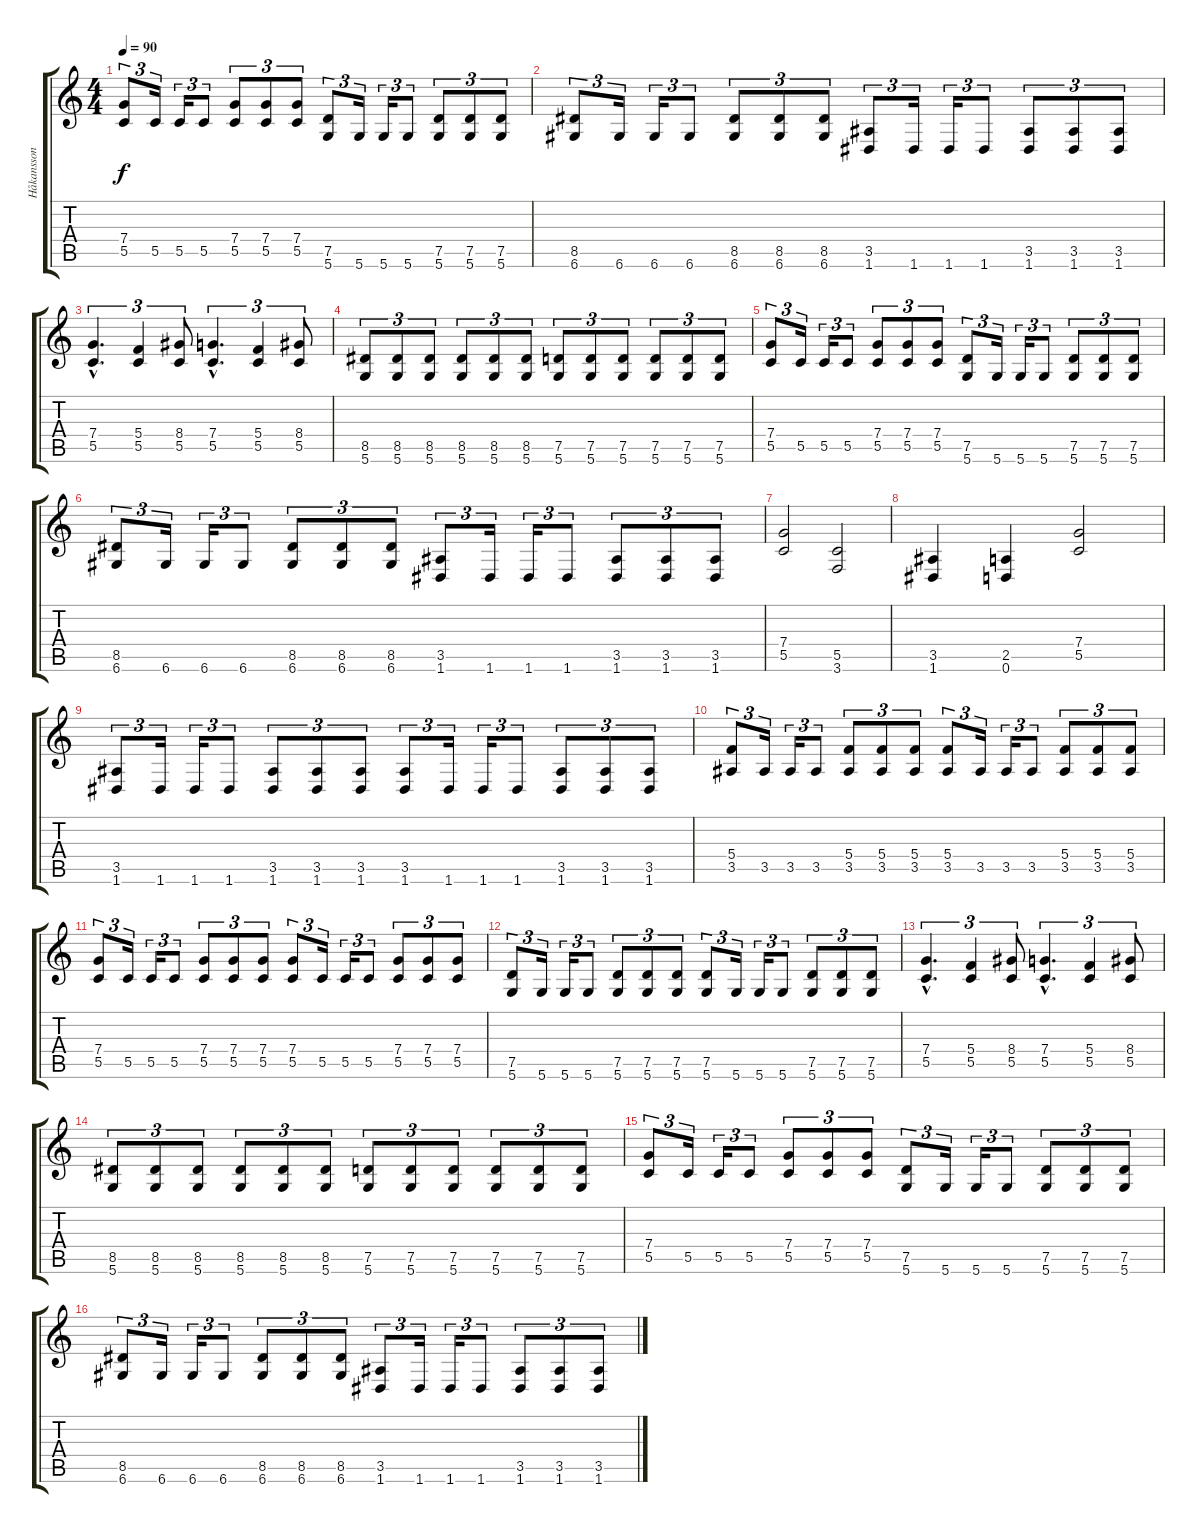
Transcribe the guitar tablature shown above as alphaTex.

\track ("Håkansson" "Håkansson") {instrument distortionguitar}
\staff {score tabs}
\tuning (D4 A3 F3 C3 G2 D2) {hide}
\ts (4 4)
\tempo 90
\clef g2
\ks c
(7.4 5.5).8{tu (3 2) dy f instrument distortionguitar} 5.5.16{tu (3 2)} 5.5.16{tu (3 2)} 5.5.8{tu (3 2)} (7.4 5.5).8{tu (3 2)} (7.4 5.5).8{tu (3 2)} (7.4 5.5).8{tu (3 2)} (7.5 5.6).8{tu (3 2)} 5.6.16{tu (3 2)} 5.6.16{tu (3 2)} 5.6.8{tu (3 2)} (7.5 5.6).8{tu (3 2)} (7.5 5.6).8{tu (3 2)} (7.5 5.6).8{tu (3 2)} |
(8.5 6.6).8{tu (3 2)} 6.6.16{tu (3 2)} 6.6.16{tu (3 2)} 6.6.8{tu (3 2)} (8.5 6.6).8{tu (3 2)} (8.5 6.6).8{tu (3 2)} (8.5 6.6).8{tu (3 2)} (3.5 1.6).8{tu (3 2)} 1.6.16{tu (3 2)} 1.6.16{tu (3 2)} 1.6.8{tu (3 2)} (3.5 1.6).8{tu (3 2)} (3.5 1.6).8{tu (3 2)} (3.5 1.6).8{tu (3 2)} |
(7.4{hac} 5.5{hac}).4{d tu (3 2)} (5.4 5.5).4{tu (3 2)} (8.4 5.5).8{tu (3 2)} (7.4{hac} 5.5{hac}).4{d tu (3 2)} (5.4 5.5).4{tu (3 2)} (8.4 5.5).8{tu (3 2)} |
(8.5 5.6).8{tu (3 2)} (8.5 5.6).8{tu (3 2)} (8.5 5.6).8{tu (3 2)} (8.5 5.6).8{tu (3 2)} (8.5 5.6).8{tu (3 2)} (8.5 5.6).8{tu (3 2)} (7.5 5.6).8{tu (3 2)} (7.5 5.6).8{tu (3 2)} (7.5 5.6).8{tu (3 2)} (7.5 5.6).8{tu (3 2)} (7.5 5.6).8{tu (3 2)} (7.5 5.6).8{tu (3 2)} |
(7.4 5.5).8{tu (3 2)} 5.5.16{tu (3 2)} 5.5.16{tu (3 2)} 5.5.8{tu (3 2)} (7.4 5.5).8{tu (3 2)} (7.4 5.5).8{tu (3 2)} (7.4 5.5).8{tu (3 2)} (7.5 5.6).8{tu (3 2)} 5.6.16{tu (3 2)} 5.6.16{tu (3 2)} 5.6.8{tu (3 2)} (7.5 5.6).8{tu (3 2)} (7.5 5.6).8{tu (3 2)} (7.5 5.6).8{tu (3 2)} |
(8.5 6.6).8{tu (3 2)} 6.6.16{tu (3 2)} 6.6.16{tu (3 2)} 6.6.8{tu (3 2)} (8.5 6.6).8{tu (3 2)} (8.5 6.6).8{tu (3 2)} (8.5 6.6).8{tu (3 2)} (3.5 1.6).8{tu (3 2)} 1.6.16{tu (3 2)} 1.6.16{tu (3 2)} 1.6.8{tu (3 2)} (3.5 1.6).8{tu (3 2)} (3.5 1.6).8{tu (3 2)} (3.5 1.6).8{tu (3 2)} |
(7.4 5.5).2 (5.5 3.6).2 |
(3.5 1.6).4 (2.5 0.6).4 (7.4 5.5).2 |
(3.5 1.6).8{tu (3 2)} 1.6.16{tu (3 2)} 1.6.16{tu (3 2)} 1.6.8{tu (3 2)} (3.5 1.6).8{tu (3 2)} (3.5 1.6).8{tu (3 2)} (3.5 1.6).8{tu (3 2)} (3.5 1.6).8{tu (3 2)} 1.6.16{tu (3 2)} 1.6.16{tu (3 2)} 1.6.8{tu (3 2)} (3.5 1.6).8{tu (3 2)} (3.5 1.6).8{tu (3 2)} (3.5 1.6).8{tu (3 2)} |
(5.4 3.5).8{tu (3 2)} 3.5.16{tu (3 2)} 3.5.16{tu (3 2)} 3.5.8{tu (3 2)} (5.4 3.5).8{tu (3 2)} (5.4 3.5).8{tu (3 2)} (5.4 3.5).8{tu (3 2)} (5.4 3.5).8{tu (3 2)} 3.5.16{tu (3 2)} 3.5.16{tu (3 2)} 3.5.8{tu (3 2)} (5.4 3.5).8{tu (3 2)} (5.4 3.5).8{tu (3 2)} (5.4 3.5).8{tu (3 2)} |
(7.4 5.5).8{tu (3 2)} 5.5.16{tu (3 2)} 5.5.16{tu (3 2)} 5.5.8{tu (3 2)} (7.4 5.5).8{tu (3 2)} (7.4 5.5).8{tu (3 2)} (7.4 5.5).8{tu (3 2)} (7.4 5.5).8{tu (3 2)} 5.5.16{tu (3 2)} 5.5.16{tu (3 2)} 5.5.8{tu (3 2)} (7.4 5.5).8{tu (3 2)} (7.4 5.5).8{tu (3 2)} (7.4 5.5).8{tu (3 2)} |
(7.5 5.6).8{tu (3 2)} 5.6.16{tu (3 2)} 5.6.16{tu (3 2)} 5.6.8{tu (3 2)} (7.5 5.6).8{tu (3 2)} (7.5 5.6).8{tu (3 2)} (7.5 5.6).8{tu (3 2)} (7.5 5.6).8{tu (3 2)} 5.6.16{tu (3 2)} 5.6.16{tu (3 2)} 5.6.8{tu (3 2)} (7.5 5.6).8{tu (3 2)} (7.5 5.6).8{tu (3 2)} (7.5 5.6).8{tu (3 2)} |
(7.4{hac} 5.5{hac}).4{d tu (3 2)} (5.4 5.5).4{tu (3 2)} (8.4 5.5).8{tu (3 2)} (7.4{hac} 5.5{hac}).4{d tu (3 2)} (5.4 5.5).4{tu (3 2)} (8.4 5.5).8{tu (3 2)} |
(8.5 5.6).8{tu (3 2)} (8.5 5.6).8{tu (3 2)} (8.5 5.6).8{tu (3 2)} (8.5 5.6).8{tu (3 2)} (8.5 5.6).8{tu (3 2)} (8.5 5.6).8{tu (3 2)} (7.5 5.6).8{tu (3 2)} (7.5 5.6).8{tu (3 2)} (7.5 5.6).8{tu (3 2)} (7.5 5.6).8{tu (3 2)} (7.5 5.6).8{tu (3 2)} (7.5 5.6).8{tu (3 2)} |
(7.4 5.5).8{tu (3 2)} 5.5.16{tu (3 2)} 5.5.16{tu (3 2)} 5.5.8{tu (3 2)} (7.4 5.5).8{tu (3 2)} (7.4 5.5).8{tu (3 2)} (7.4 5.5).8{tu (3 2)} (7.5 5.6).8{tu (3 2)} 5.6.16{tu (3 2)} 5.6.16{tu (3 2)} 5.6.8{tu (3 2)} (7.5 5.6).8{tu (3 2)} (7.5 5.6).8{tu (3 2)} (7.5 5.6).8{tu (3 2)} |
(8.5 6.6).8{tu (3 2)} 6.6.16{tu (3 2)} 6.6.16{tu (3 2)} 6.6.8{tu (3 2)} (8.5 6.6).8{tu (3 2)} (8.5 6.6).8{tu (3 2)} (8.5 6.6).8{tu (3 2)} (3.5 1.6).8{tu (3 2)} 1.6.16{tu (3 2)} 1.6.16{tu (3 2)} 1.6.8{tu (3 2)} (3.5 1.6).8{tu (3 2)} (3.5 1.6).8{tu (3 2)} (3.5 1.6).8{tu (3 2)}
